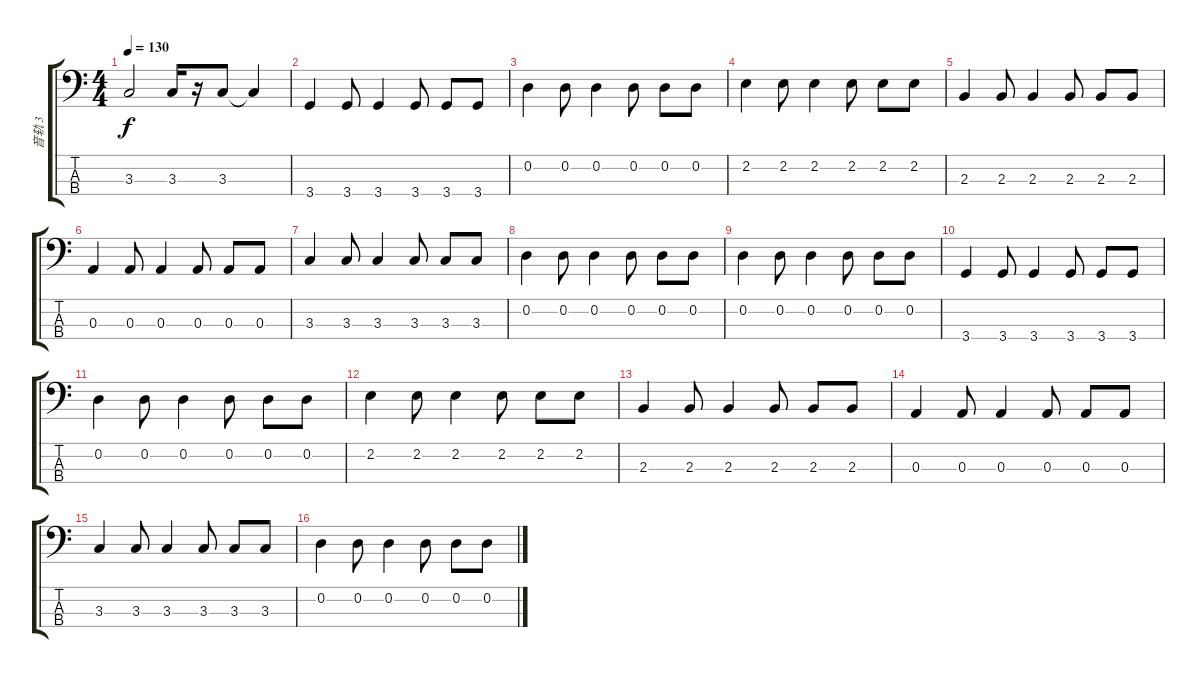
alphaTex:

\track ("音轨 3" "音轨 3") {instrument electricbassfinger}
\staff {score tabs}
\tuning (G2 D2 A1 E1) {hide}
\ts (4 4)
\tempo 130
\clef f4
\ks c
3.3.2{dy f} 3.3.16 r.16 3.3.8 3.3{t}.4 |
3.4.4 3.4.8 3.4.4 3.4.8 3.4.8 3.4.8 |
0.2.4 0.2.8 0.2.4 0.2.8 0.2.8 0.2.8 |
2.2.4 2.2.8 2.2.4 2.2.8 2.2.8 2.2.8 |
2.3.4 2.3.8 2.3.4 2.3.8 2.3.8 2.3.8 |
0.3.4 0.3.8 0.3.4 0.3.8 0.3.8 0.3.8 |
3.3.4 3.3.8 3.3.4 3.3.8 3.3.8 3.3.8 |
0.2.4 0.2.8 0.2.4 0.2.8 0.2.8 0.2.8 |
0.2.4 0.2.8 0.2.4 0.2.8 0.2.8 0.2.8 |
3.4.4 3.4.8 3.4.4 3.4.8 3.4.8 3.4.8 |
0.2.4 0.2.8 0.2.4 0.2.8 0.2.8 0.2.8 |
2.2.4 2.2.8 2.2.4 2.2.8 2.2.8 2.2.8 |
2.3.4 2.3.8 2.3.4 2.3.8 2.3.8 2.3.8 |
0.3.4 0.3.8 0.3.4 0.3.8 0.3.8 0.3.8 |
3.3.4 3.3.8 3.3.4 3.3.8 3.3.8 3.3.8 |
0.2.4 0.2.8 0.2.4 0.2.8 0.2.8 0.2.8
